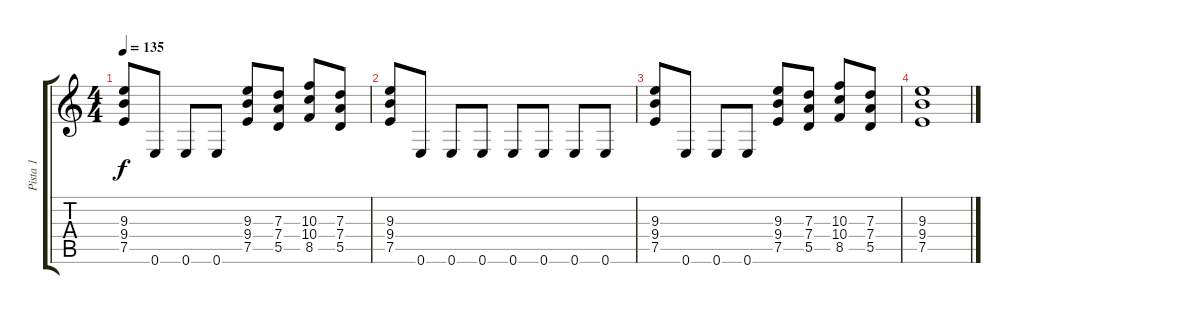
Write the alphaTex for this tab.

\track ("Pista 1" "Pista 1") {instrument overdrivenguitar}
\staff {score tabs}
\tuning (E4 B3 G3 D3 A2 E2) {hide}
\ts (4 4)
\tempo 135
\clef g2
\ks c
(9.3 9.4 7.5).8{dy f} 0.6.8 0.6.8 0.6.8 (9.3 9.4 7.5).8 (7.3 7.4 5.5).8 (10.3 10.4 8.5).8 (7.3 7.4 5.5).8 |
(9.3 9.4 7.5).8 0.6.8 0.6.8 0.6.8 0.6.8 0.6.8 0.6.8 0.6.8 |
(9.3 9.4 7.5).8 0.6.8 0.6.8 0.6.8 (9.3 9.4 7.5).8 (7.3 7.4 5.5).8 (10.3 10.4 8.5).8 (7.3 7.4 5.5).8 |
(9.3 9.4 7.5).1
